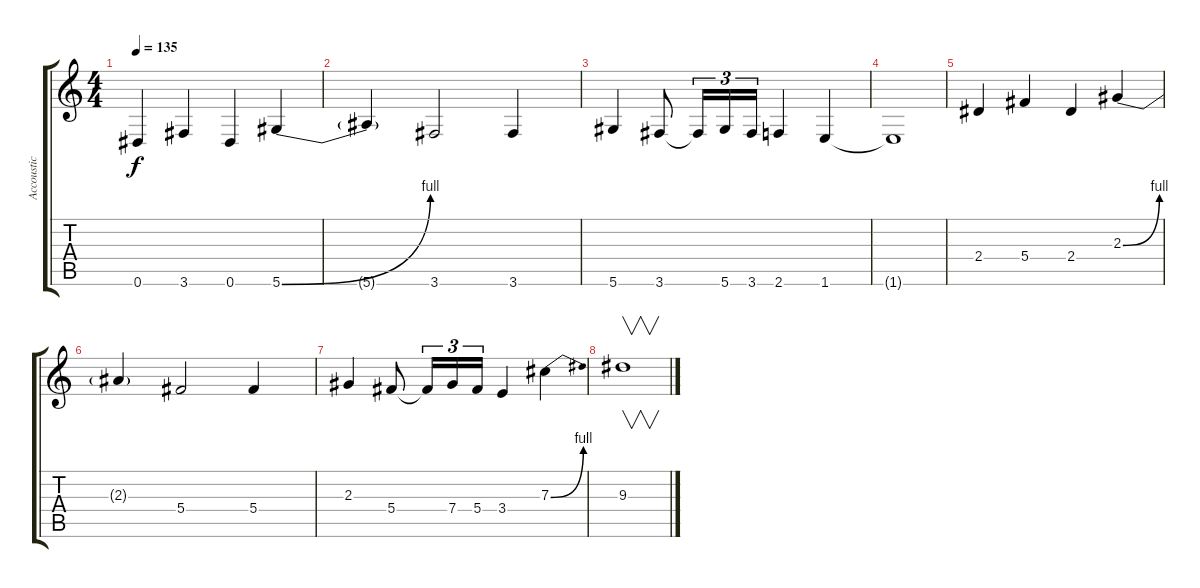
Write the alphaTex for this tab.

\track ("Accoustic" "Accoustic") {instrument acousticguitarsteel}
\staff {score tabs}
\tuning (Eb4 Bb3 Gb3 Db3 Ab2 Eb2) {hide}
\ts (4 4)
\tempo 135
\clef g2
\ks c
0.6.4{dy f volume 16 balance 1 instrument overdrivenguitar} 3.6.4 0.6.4 5.6{be (bend 0 0 60 4)}.4 |
5.6{t}.4 3.6.2 3.6.4 |
5.6.4 3.6.8 3.6{t}.16{tu (3 2)} 5.6.16{tu (3 2)} 3.6.16{tu (3 2)} 2.6.4 1.6.4 |
1.6{t}.1 |
2.4.4 5.4.4 2.4.4 2.3{be (bend 0 0 60 4)}.4 |
2.3{t}.4 5.4.2 5.4.4 |
2.3.4 5.4.8 5.4{t}.16{tu (3 2)} 7.4.16{tu (3 2)} 5.4.16{tu (3 2)} 3.4.4 7.3{be (bend 0 0 60 4)}.4 |
9.3.1{v}
